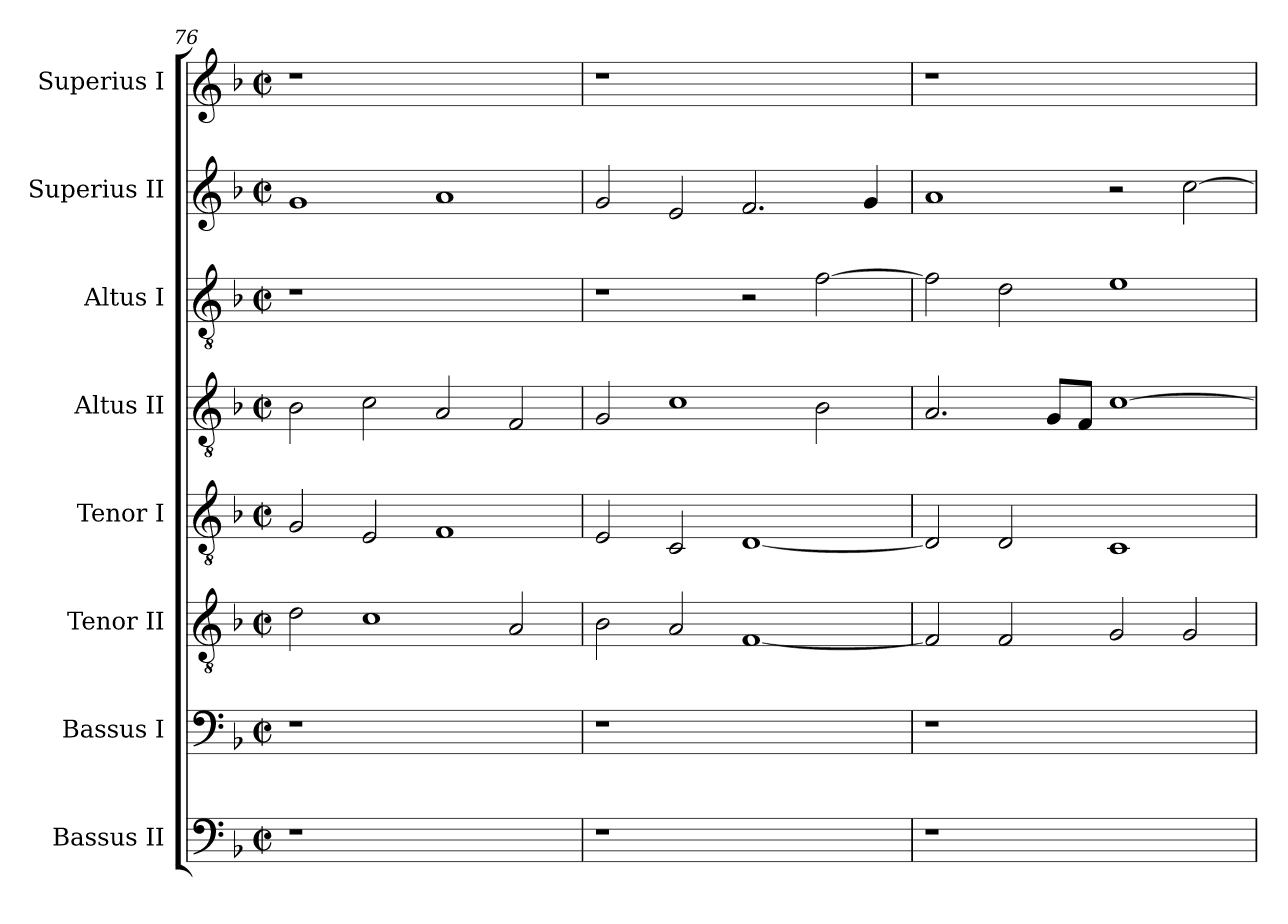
**kern	**kern	**kern	**kern	**kern	**kern	**kern	**kern
*part8	*part7	*part6	*part5	*part4	*part3	*part2	*part1
*staff8	*staff7	*staff6	*staff5	*staff4	*staff3	*staff2	*staff1
*I"Bassus II	*I"Bassus I	*I"Tenor II	*I"Tenor I	*I"Altus II	*I"Altus I	*I"Superius II	*I"Superius I
*I'B.	*I'B.	*I'T.	*I'T.	*	*	*I'S.	*I'S.
*clefF4	*clefF4	*clefGv2	*clefGv2	*clefGv2	*clefGv2	*clefG2	*clefG2
*	*	*ITrd7c12	*ITrd7c12	*ITrd7c12	*ITrd7c12	*	*
*k[b-]	*k[b-]	*k[b-]	*k[b-]	*k[b-]	*k[b-]	*k[b-]	*k[b-]
*F:	*F:	*F:	*F:	*F:	*F:	*F:	*F:
*M2/2	*M2/2	*M2/2	*M2/2	*M2/2	*M2/2	*M2/2	*M2/2
*met(c|)	*met(c|)	*met(c|)	*met(c|)	*met(c|)	*met(c|)	*met(c|)	*met(c|)
=76	=76	=76	=76	=76	=76	=76	=76
!LO:N:vis=1	!LO:N:vis=1	!	!	!	!LO:N:vis=1	!	!LO:N:vis=1
1r	1r	2Di\	2GGi/	2BB-i\	1r	1gi	1r
.	.	1Ci	2EEi/	2Ci\	.	.	.
1ryy	1ryy	.	1FFi	2AAi/	1ryy	1ai	1ryy
.	.	2AAi/	.	2FFi/	.	.	.
=77	=77	=77	=77	=77	=77	=77	=77
!LO:N:vis=1	!LO:N:vis=1	!	!	!	!	!	!LO:N:vis=1
1r	1r	2BB-i\	2EEi/	2GGi/	1r	2gi/	1r
.	.	2AAi/	2CCi/	1Ci	.	2ei/	.
1ryy	1ryy	[<1FFi	[<1DDi	.	2r	2.fi/	1ryy
.	.	.	.	2BB-i\	[>2Fi\	.	.
.	.	.	.	.	.	4gi/	.
=78	=78	=78	=78	=78	=78	=78	=78
!LO:N:vis=1	!LO:N:vis=1	!	!	!	!	!	!LO:N:vis=1
1r	1r	2FFi/]	2DDi/]	2.AAi/	2Fi\]	1ai	1r
.	.	2FFi/	2DDi/	.	2Di\	.	.
.	.	.	.	8GGi/L	.	.	.
.	.	.	.	8FFi/J	.	.	.
1ryy	1ryy	2GGi/	1CCi	[>1Ci	1Ei	2r	1ryy
.	.	2GGi/	.	.	.	[>2cci\	.
=	=	=	=	=	=	=	=
*-	*-	*-	*-	*-	*-	*-	*-
